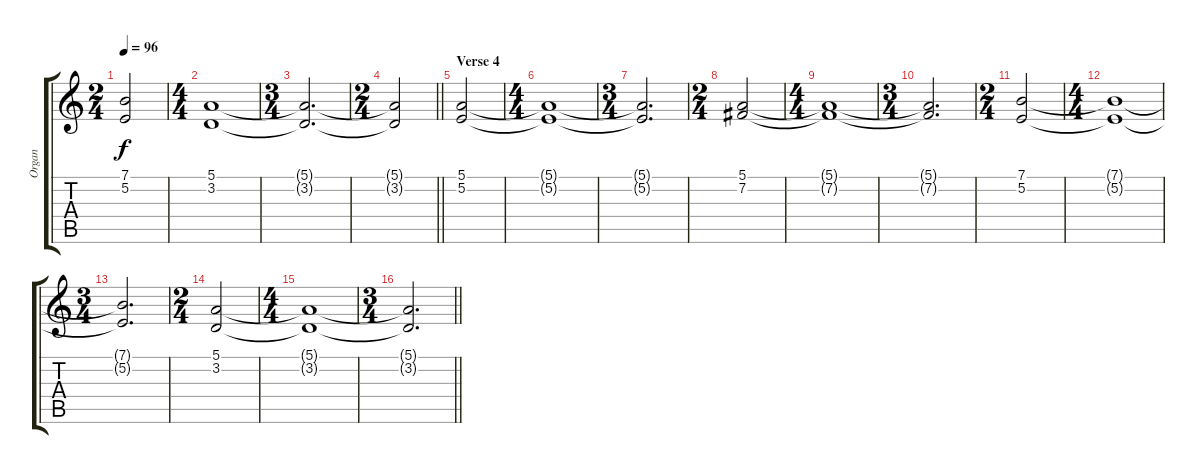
\track ("Organ" "Organ") {instrument percussiveorgan}
\staff {score tabs}
\tuning (E4 B3 G3 D3 A2 E2) {hide}
\ts (2 4)
\tempo 96
\clef g2
\ks c
(7.1{t} 5.2{t}).2{dy f} |
\ts (4 4)
(5.1 3.2).1 |
\ts (3 4)
(5.1{t} 3.2{t}).2{d} |
\ts (2 4)
\barLineRight lightlight
(5.1{t} 3.2{t}).2 |
\section ("" "Verse 4")
(5.1 5.2).2 |
\ts (4 4)
(5.1{t} 5.2{t}).1 |
\ts (3 4)
(5.1{t} 5.2{t}).2{d} |
\ts (2 4)
(5.1 7.2).2 |
\ts (4 4)
(5.1{t} 7.2{t}).1 |
\ts (3 4)
(5.1{t} 7.2{t}).2{d} |
\ts (2 4)
(7.1 5.2).2 |
\ts (4 4)
(7.1{t} 5.2{t}).1 |
\ts (3 4)
(7.1{t} 5.2{t}).2{d} |
\ts (2 4)
(5.1 3.2).2 |
\ts (4 4)
(5.1{t} 3.2{t}).1 |
\ts (3 4)
\barLineRight lightlight
(5.1{t} 3.2{t}).2{d}
